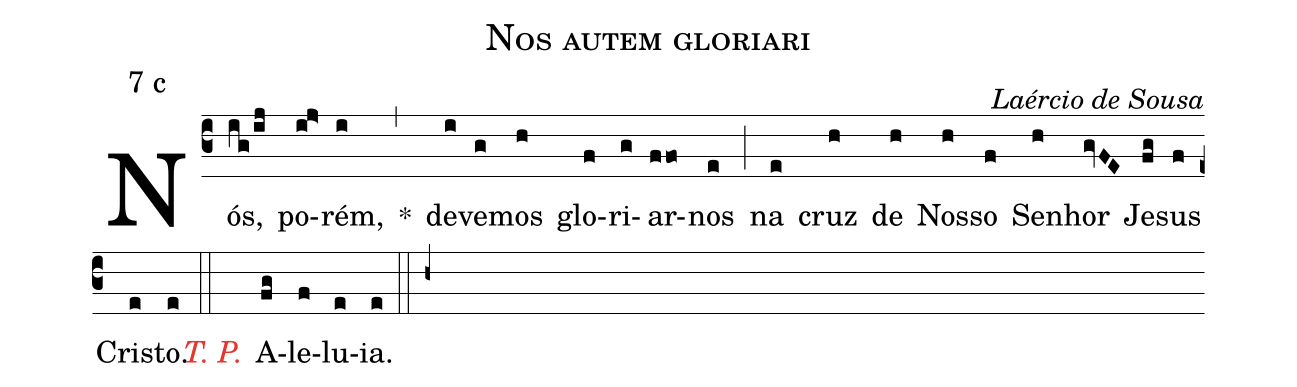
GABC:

name: Nos autem gloriari;
mode: 7;
mode-differentia: c;
commentary: Laércio de Sousa;
%%
(c3)

Nós,(ig/ij) po(ij>)rém,(i) *(,) de(i)ve(g)mos(h) glo(f)ri(g)ar-(ffo)nos(e) (;) na(e) cruz(h) de(h) Nos(h)so(f) Se(h)nhor(gvFE) Je(fg)sus(f) Cris(e)to.(e)

(::)

<nlba><c><i>T. P.</i></c>() A</nlba>(fg)le(f)lu(e)ia.(e)

(::)

(h+)
